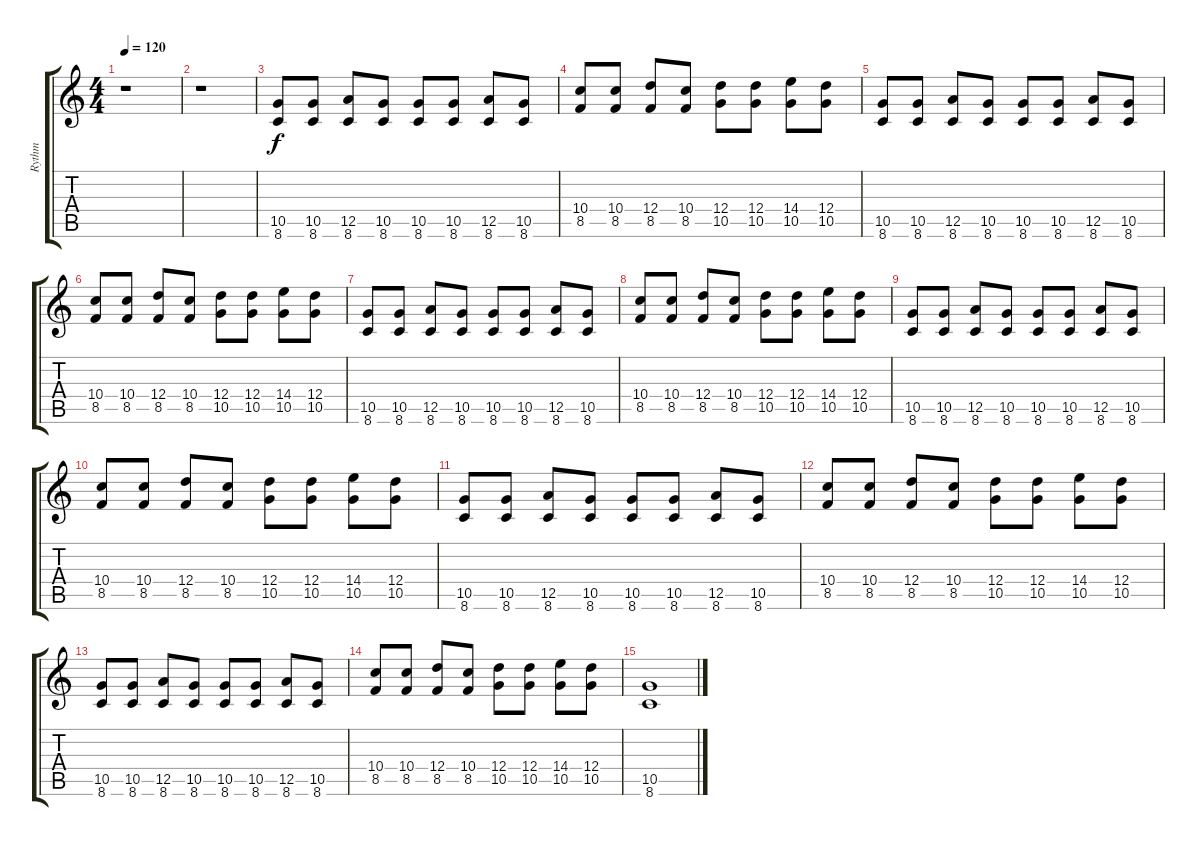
\track ("Rythm" "Rythm") {instrument overdrivenguitar}
\staff {score tabs}
\tuning (E4 B3 G3 D3 A2 E2) {hide}
\ts (4 4)
\tempo 120
\clef g2
\ks c
r.1{dy f instrument overdrivenguitar} |
r.1 |
(10.5 8.6).8 (10.5 8.6).8 (12.5 8.6).8 (10.5 8.6).8 (10.5 8.6).8 (10.5 8.6).8 (12.5 8.6).8 (10.5 8.6).8 |
(10.4 8.5).8 (10.4 8.5).8 (12.4 8.5).8 (10.4 8.5).8 (12.4 10.5).8 (12.4 10.5).8 (14.4 10.5).8 (12.4 10.5).8 |
(10.5 8.6).8 (10.5 8.6).8 (12.5 8.6).8 (10.5 8.6).8 (10.5 8.6).8 (10.5 8.6).8 (12.5 8.6).8 (10.5 8.6).8 |
(10.4 8.5).8 (10.4 8.5).8 (12.4 8.5).8 (10.4 8.5).8 (12.4 10.5).8 (12.4 10.5).8 (14.4 10.5).8 (12.4 10.5).8 |
(10.5 8.6).8 (10.5 8.6).8 (12.5 8.6).8 (10.5 8.6).8 (10.5 8.6).8 (10.5 8.6).8 (12.5 8.6).8 (10.5 8.6).8 |
(10.4 8.5).8 (10.4 8.5).8 (12.4 8.5).8 (10.4 8.5).8 (12.4 10.5).8 (12.4 10.5).8 (14.4 10.5).8 (12.4 10.5).8 |
(10.5 8.6).8 (10.5 8.6).8 (12.5 8.6).8 (10.5 8.6).8 (10.5 8.6).8 (10.5 8.6).8 (12.5 8.6).8 (10.5 8.6).8 |
(10.4 8.5).8 (10.4 8.5).8 (12.4 8.5).8 (10.4 8.5).8 (12.4 10.5).8 (12.4 10.5).8 (14.4 10.5).8 (12.4 10.5).8 |
(10.5 8.6).8 (10.5 8.6).8 (12.5 8.6).8 (10.5 8.6).8 (10.5 8.6).8 (10.5 8.6).8 (12.5 8.6).8 (10.5 8.6).8 |
(10.4 8.5).8 (10.4 8.5).8 (12.4 8.5).8 (10.4 8.5).8 (12.4 10.5).8 (12.4 10.5).8 (14.4 10.5).8 (12.4 10.5).8 |
(10.5 8.6).8 (10.5 8.6).8 (12.5 8.6).8 (10.5 8.6).8 (10.5 8.6).8 (10.5 8.6).8 (12.5 8.6).8 (10.5 8.6).8 |
(10.4 8.5).8 (10.4 8.5).8 (12.4 8.5).8 (10.4 8.5).8 (12.4 10.5).8 (12.4 10.5).8 (14.4 10.5).8 (12.4 10.5).8 |
(10.5 8.6).1
